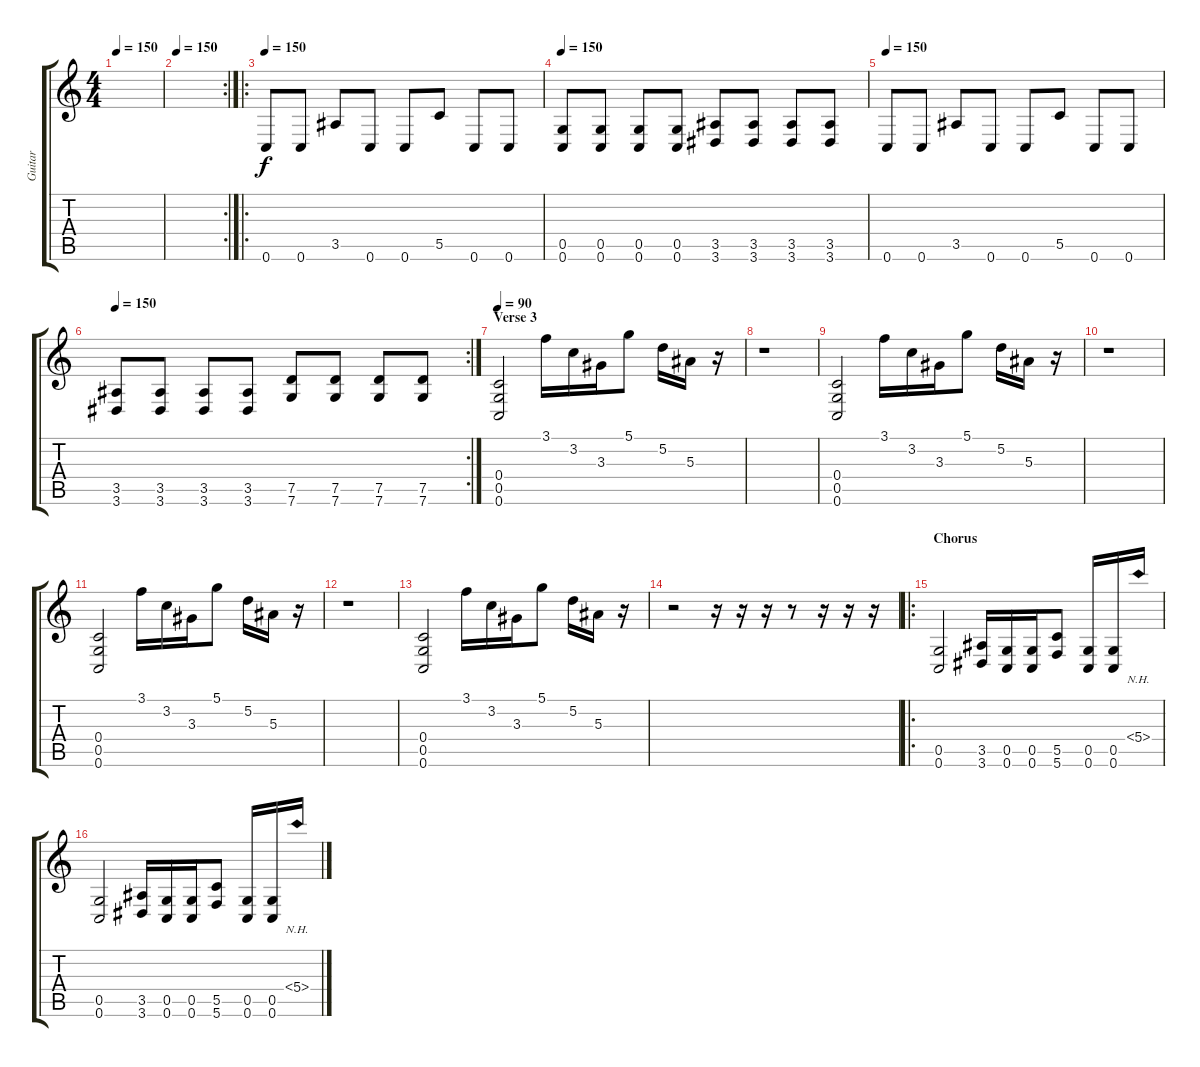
\track ("Guitar" "Guitar") {instrument distortionguitar}
\staff {score tabs}
\tuning (D4 A3 F3 C3 G2 C2) {hide}
\ts (4 4)
\tempo 150
\clef g2
\ks c
|
\rc 2
\tempo 150
|
\ro
\tempo 150
0.6.8 0.6.8 3.5.8 0.6.8 0.6.8 5.5.8 0.6.8 0.6.8 |
\tempo 150
(0.5 0.6).8 (0.5 0.6).8 (0.5 0.6).8 (0.5 0.6).8 (3.5 3.6).8 (3.5 3.6).8 (3.5 3.6).8 (3.5 3.6).8 |
\tempo 150
0.6.8 0.6.8 3.5.8 0.6.8 0.6.8 5.5.8 0.6.8 0.6.8 |
\rc 2
\tempo 150
(3.5 3.6).8 (3.5 3.6).8 (3.5 3.6).8 (3.5 3.6).8 (7.5 7.6).8 (7.5 7.6).8 (7.5 7.6).8 (7.5 7.6).8 |
\section ("" "Verse 3")
\tempo 90
(0.4 0.5 0.6).2 3.1.16{instrument electricguitarclean} 3.2.16 3.3.16 5.1.8 5.2.16 5.3.16 r.16 |
r.1 |
(0.4 0.5 0.6).2{instrument distortionguitar} 3.1.16{instrument electricguitarclean} 3.2.16 3.3.16 5.1.8 5.2.16 5.3.16 r.16 |
r.1 |
(0.4 0.5 0.6).2{instrument distortionguitar} 3.1.16{instrument electricguitarclean} 3.2.16 3.3.16 5.1.8 5.2.16 5.3.16 r.16 |
r.1 |
(0.4 0.5 0.6).2{instrument distortionguitar} 3.1.16{instrument electricguitarclean} 3.2.16 3.3.16 5.1.8 5.2.16 5.3.16 r.16 |
r.2 r.16 r.16 r.16 r.8 r.16 r.16 r.16 |
\ro
\section ("" "Chorus")
(0.5 0.6).2{instrument distortionguitar} (3.5 3.6).16 (0.5 0.6).16 (0.5 0.6).16 (5.5 5.6).8 (0.5 0.6).16 (0.5 0.6).16 5.4{nh}.16 |
(0.5 0.6).2 (3.5 3.6).16 (0.5 0.6).16 (0.5 0.6).16 (5.5 5.6).8 (0.5 0.6).16 (0.5 0.6).16 5.4{nh}.16
